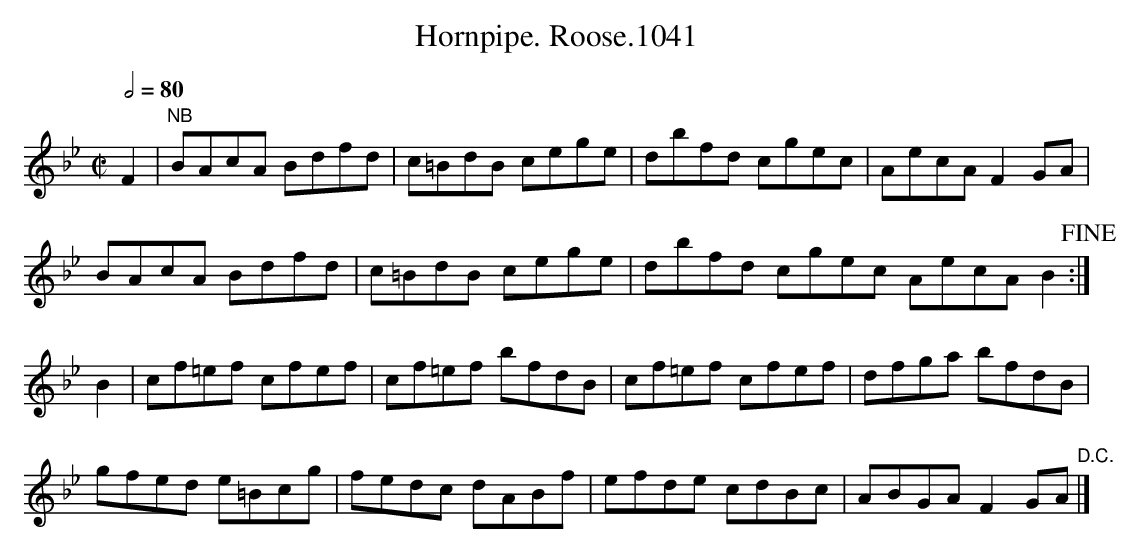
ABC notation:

X:1
T:Hornpipe. Roose.1041
M:C|
L:1/8
Q:1/2=80
K:Bb
F2|"NB"BAcA Bdfd|c=BdB cege|dbfd cgec|AecA F2 GA|
BAcA Bdfd|c=BdB cege|dbfd cgec AecA B2!fine!:|
B2|cf=ef cfef|cf=ef bfdB|cf=ef cfef|dfga bfdB|
gfed e=Bcg|fedc dABf|efde cdBc|ABGA F2 GA"D.C."|]
